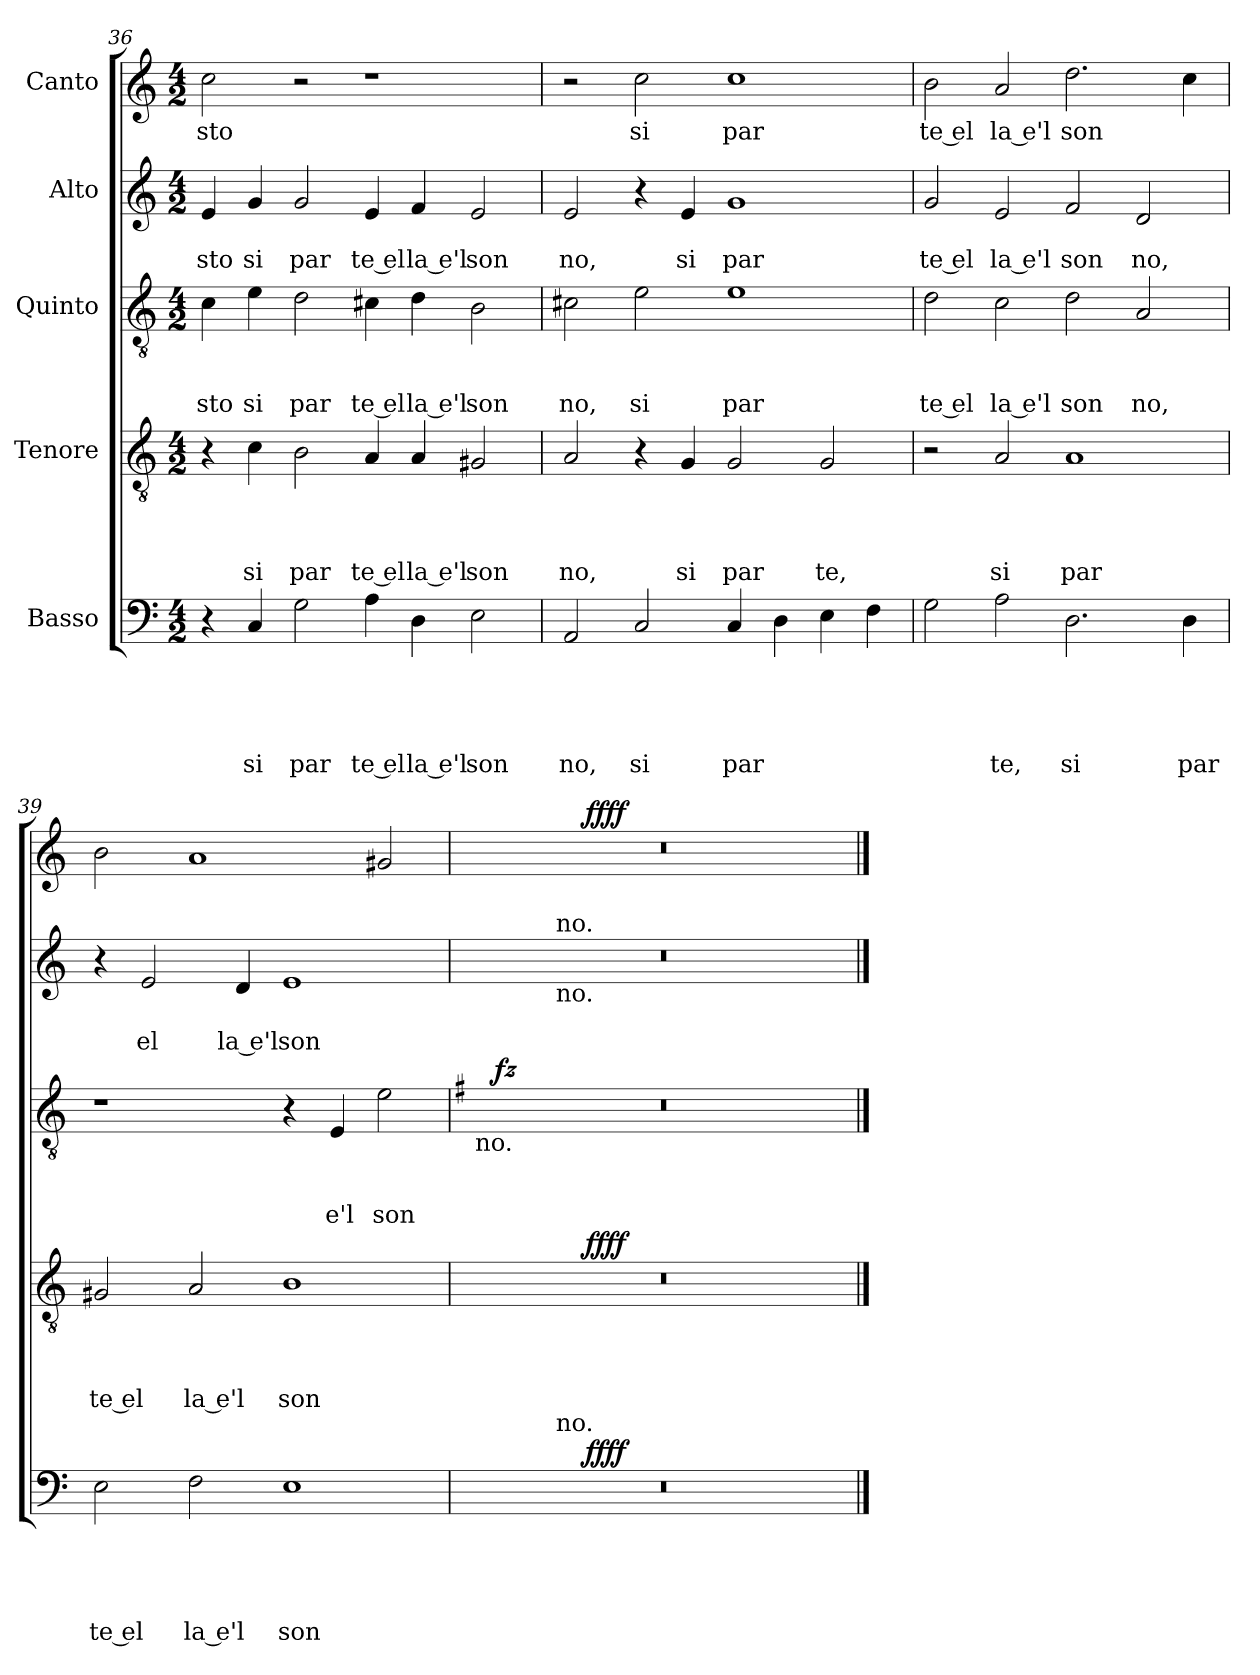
**kern	**text	**text	**text	**text	**text	**dynam	**kern	**text	**text	**text	**text	**dynam	**kern	**text	**text	**text	**dynam	**kern	**text	**text	**kern	**text	**dynam
*part5	*part5	*part5	*part5	*part5	*part5	*part5	*part4	*part4	*part4	*part4	*part4	*part4	*part3	*part3	*part3	*part3	*part3	*part2	*part2	*part2	*part1	*part1	*part1
*staff5	*staff5	*staff5	*staff5	*staff5	*staff5	*staff5	*staff4	*staff4	*staff4	*staff4	*staff4	*staff4	*staff3	*staff3	*staff3	*staff3	*staff3	*staff2	*staff2	*staff2	*staff1	*staff1	*staff1
*I"Basso	*	*	*	*	*	*	*I"Tenore	*	*	*	*	*	*I"Quinto	*	*	*	*	*I"Alto	*	*	*I"Canto	*	*
*clefF4	*	*	*	*	*	*	*clefGv2	*	*	*	*	*	*clefGv2	*	*	*	*	*clefG2	*	*	*clefG2	*	*
*k[]	*	*	*	*	*	*	*k[]	*	*	*	*	*	*k[]	*	*	*	*	*k[]	*	*	*k[]	*	*
*C:	*	*	*	*	*	*	*C:	*	*	*	*	*	*C:	*	*	*	*	*C:	*	*	*C:	*	*
*M4/2	*	*	*	*	*	*	*M4/2	*	*	*	*	*	*M4/2	*	*	*	*	*M4/2	*	*	*M4/2	*	*
=36	=36	=36	=36	=36	=36	=36	=36	=36	=36	=36	=36	=36	=36	=36	=36	=36	=36	=36	=36	=36	=36	=36	=36
!	!	!	!	!	!	!	!	!	!	!	!	!	!	!	!	!LO:LY:b	!	!	!	!LO:LY:b	!	!LO:LY:b	!
4r	.	.	.	.	.	.	4r	.	.	.	.	.	4c\	.	.	sto	.	4e/	.	sto	2cc\	sto	.
!	!	!	!	!	!LO:LY:b	!	!	!	!	!	!LO:LY:b	!	!	!	!	!LO:LY:b	!	!	!	!LO:LY:b	!	!	!
4C/	.	.	.	.	si	.	4c\	.	.	.	si	.	4e\	.	.	si	.	4g/	.	si	.	.	.
!	!	!	!	!	!LO:LY:b	!	!	!	!	!	!LO:LY:b	!	!	!	!	!LO:LY:b	!	!	!	!LO:LY:b	!	!	!
2G\	.	.	.	.	par	.	2B\	.	.	.	par	.	2d\	.	.	par	.	2g/	.	par	2r	.	.
!	!	!	!	!	!LO:LY:b:rj	!	!	!	!	!	!LO:LY:b:rj	!	!	!	!	!LO:LY:b:rj	!	!	!	!LO:LY:b:rj	!	!	!
4A\	.	.	.	.	te el	.	4A/	.	.	.	te el	.	4c#X\	.	.	te el	.	4e/	.	te el	1r	.	.
!	!	!	!	!	!LO:LY:b:rj	!	!	!	!	!	!LO:LY:b:rj	!	!	!	!	!LO:LY:b:rj	!	!	!	!LO:LY:b:rj	!	!	!
4D\	.	.	.	.	la e'l	.	4A/	.	.	.	la e'l	.	4d\	.	.	la e'l	.	4f/	.	la e'l	.	.	.
!	!	!	!	!	!LO:LY:b	!	!	!	!	!	!LO:LY:b	!	!	!	!	!LO:LY:b	!	!	!	!LO:LY:b	!	!	!
2E\	.	.	.	.	son	.	2G#X/	.	.	.	son	.	2B\	.	.	son	.	2e/	.	son	.	.	.
=37	=37	=37	=37	=37	=37	=37	=37	=37	=37	=37	=37	=37	=37	=37	=37	=37	=37	=37	=37	=37	=37	=37	=37
!	!	!	!	!	!LO:LY:b	!	!	!	!	!	!LO:LY:b	!	!	!	!	!LO:LY:b	!	!	!	!LO:LY:b	!	!	!
2AA/	.	.	.	.	no,	.	2A/	.	.	.	no,	.	2c#X\	.	.	no,	.	2e/	.	no,	2r	.	.
!	!	!	!	!	!LO:LY:b	!	!	!	!	!	!	!	!	!	!	!LO:LY:b	!	!	!	!	!	!LO:LY:b	!
2C/	.	.	.	.	si	.	4r	.	.	.	.	.	2e\	.	.	si	.	4r	.	.	2cc\	si	.
!	!	!	!	!	!	!	!	!	!	!	!LO:LY:b	!	!	!	!	!	!	!	!	!LO:LY:b	!	!	!
.	.	.	.	.	.	.	4G/	.	.	.	si	.	.	.	.	.	.	4e/	.	si	.	.	.
!	!	!	!	!	!LO:LY:b	!	!	!	!	!	!LO:LY:b	!	!	!	!	!LO:LY:b	!	!	!	!LO:LY:b	!	!LO:LY:b	!
4C/	.	.	.	.	par	.	2G/	.	.	.	par	.	1e	.	.	par	.	1g	.	par	1cc	par	.
4D\	.	.	.	.	.	.	.	.	.	.	.	.	.	.	.	.	.	.	.	.	.	.	.
!	!	!	!	!	!	!	!	!	!	!	!LO:LY:b	!	!	!	!	!	!	!	!	!	!	!	!
4E\	.	.	.	.	.	.	2G/	.	.	.	te,	.	.	.	.	.	.	.	.	.	.	.	.
4F\	.	.	.	.	.	.	.	.	.	.	.	.	.	.	.	.	.	.	.	.	.	.	.
=38	=38	=38	=38	=38	=38	=38	=38	=38	=38	=38	=38	=38	=38	=38	=38	=38	=38	=38	=38	=38	=38	=38	=38
!	!	!	!	!	!	!	!	!	!	!	!	!	!	!	!	!LO:LY:b:rj	!	!	!	!LO:LY:b:rj	!	!LO:LY:b:rj	!
2G\	.	.	.	.	.	.	2r	.	.	.	.	.	2d\	.	.	te el	.	2g/	.	te el	2b\	te el	.
!	!	!	!	!	!LO:LY:b	!	!	!	!	!	!LO:LY:b	!	!	!	!	!LO:LY:b:rj	!	!	!	!LO:LY:b:rj	!	!LO:LY:b:rj	!
2A\	.	.	.	.	te,	.	2A/	.	.	.	si	.	2c\	.	.	la e'l	.	2e/	.	la e'l	2a/	la e'l	.
!	!	!	!	!	!LO:LY:b	!	!	!	!	!	!LO:LY:b	!	!	!	!	!LO:LY:b	!	!	!	!LO:LY:b	!	!LO:LY:b	!
2.D\	.	.	.	.	si	.	1A	.	.	.	par	.	2d\	.	.	son	.	2f/	.	son	2.dd\	son	.
!	!	!	!	!	!	!	!	!	!	!	!	!	!	!	!	!LO:LY:b	!	!	!	!LO:LY:b	!	!	!
.	.	.	.	.	.	.	.	.	.	.	.	.	2A/	.	.	no,	.	2d/	.	no,	.	.	.
!	!	!	!	!	!LO:LY:b	!	!	!	!	!	!	!	!	!	!	!	!	!	!	!	!	!	!
4D\	.	.	.	.	par	.	.	.	.	.	.	.	.	.	.	.	.	.	.	.	4cc\	.	.
=39	=39	=39	=39	=39	=39	=39	=39	=39	=39	=39	=39	=39	=39	=39	=39	=39	=39	=39	=39	=39	=39	=39	=39
!	!	!	!	!	!LO:LY:b:rj	!	!	!	!	!	!LO:LY:b:rj	!	!	!	!	!	!	!	!	!	!	!	!
2E\	.	.	.	.	te el	.	2G#X/	.	.	.	te el	.	1r	.	.	.	.	4r	.	.	2b\	.	.
!	!	!	!	!	!	!	!	!	!	!	!	!	!	!	!	!	!	!	!	!LO:LY:b	!	!	!
.	.	.	.	.	.	.	.	.	.	.	.	.	.	.	.	.	.	2e/	.	el	.	.	.
!	!	!	!	!	!LO:LY:b:rj	!	!	!	!	!	!LO:LY:b:rj	!	!	!	!	!	!	!	!	!	!	!	!
2F\	.	.	.	.	la e'l	.	2A/	.	.	.	la e'l	.	.	.	.	.	.	.	.	.	1a	.	.
!	!	!	!	!	!	!	!	!	!	!	!	!	!	!	!	!	!	!	!	!LO:LY:b:rj	!	!	!
.	.	.	.	.	.	.	.	.	.	.	.	.	.	.	.	.	.	4d/	.	la e'l	.	.	.
!	!	!	!	!	!LO:LY:b	!	!	!	!	!	!LO:LY:b	!	!	!	!	!	!	!	!	!LO:LY:b	!	!	!
1E	.	.	.	.	son	.	1B	.	.	.	son	.	4r	.	.	.	.	1e	.	son	.	.	.
!	!	!	!	!	!	!	!	!	!	!	!	!	!	!	!	!LO:LY:b	!	!	!	!	!	!	!
.	.	.	.	.	.	.	.	.	.	.	.	.	4E/	.	.	e'l	.	.	.	.	.	.	.
!	!	!	!	!	!	!	!	!	!	!	!	!	!	!	!	!LO:LY:b	!	!	!	!	!	!	!
.	.	.	.	.	.	.	.	.	.	.	.	.	2e\	.	.	son	.	.	.	.	2g#/	.	.
=40	=40	=40	=40	=40	=40	=40	=40	=40	=40	=40	=40	=40	=40	=40	=40	=40	=40	=40	=40	=40	=40	=40	=40
*	*	*	*	*	*	*	*	*	*	*	*	*	*k[f#]	*	*	*	*	*	*	*	*	*	*
*	*	*	*	*	*	*	*	*	*	*	*	*	*G:	*	*	*	*	*	*	*	*	*	*
*^	*	*	*	*	*	*	*^	*	*	*	*	*	*^	*	*	*	*	*	*	*	*^	*	*
!	!	!	!	!	!	!	!	!	!	!	!	!	!	!	!LO:TX:b:t=no.	!	!	!	!	!	!	!	!	!	!	!	!
*	*^	*	*	*	*	*	*	*	*	*	*	*	*	*	*	*	*	*	*	*	*^	*	*	*	*	*	*
0r	4..ryy	4ryy	.	.	.	.	.	.	0r	4..ryy	.	.	.	.	.	0r	16ryy	.	.	.	.	0r	4ryy	.	.	0r	4..ryy	.	.
!	!	!	!	!	!	!	!	!	!	!	!	!	!	!	!	!	!	!	!	!	!LO:DY:a	!	!	!	!	!	!	!	!
.	.	.	.	.	.	.	.	.	.	.	.	.	.	.	.	.	1ryy	.	.	.	fz	.	.	.	.	.	.	.	.
.	.	16ryy	.	.	.	.	.	.	.	.	.	.	.	.	.	.	.	.	.	.	.	.	16ryy	.	.	.	.	.	.
!	!	!	!	!	!	!	!	!	!	!	!	!	!	!	!	!	!	!	!	!	!	!	!LO:TX:b:t=no.	!	!	!	!	!	!
!	!	!	!	!	!	!	!	!	!	!	!	!	!	!	!	!	!	!	!	!	!	!	!LO:TX:a:t=no.	!	!	!	!	!	!
!	!	!LO:TX:a:t=no.	!	!	!	!	!	!	!	!	!	!	!	!	!	!	!	!	!	!	!	!	!	!	!	!	!	!	!
.	.	1ryy	.	.	.	.	.	.	.	.	.	.	.	.	.	.	.	.	.	.	.	.	1ryy	.	.	.	.	.	.
!	!	!	!	!	!	!	!	!LO:DY:b	!	!	!	!	!	!	!LO:DY:b	!	!	!	!	!	!	!	!	!	!	!	!	!	!LO:DY:b
.	1ryy	.	.	.	.	.	.	ffff	.	1ryy	.	.	.	.	ffff	.	.	.	.	.	.	.	.	.	.	.	1ryy	.	ffff
.	.	.	.	.	.	.	.	.	.	.	.	.	.	.	.	.	2...ryy	.	.	.	.	.	.	.	.	.	.	.	.
.	.	2ryy	.	.	.	.	.	.	.	.	.	.	.	.	.	.	.	.	.	.	.	.	2ryy	.	.	.	.	.	.
.	2ryy	.	.	.	.	.	.	.	.	2ryy	.	.	.	.	.	.	.	.	.	.	.	.	.	.	.	.	2ryy	.	.
.	.	8.ryy	.	.	.	.	.	.	.	.	.	.	.	.	.	.	.	.	.	.	.	.	8.ryy	.	.	.	.	.	.
.	16ryy	.	.	.	.	.	.	.	.	16ryy	.	.	.	.	.	.	.	.	.	.	.	.	.	.	.	.	16ryy	.	.
*v	*v	*v	*	*	*	*	*	*	*	*	*	*	*	*	*	*v	*v	*	*	*	*	*v	*v	*	*	*v	*v	*	*
*	*	*	*	*	*	*	*v	*v	*	*	*	*	*	*	*	*	*	*	*	*	*	*	*	*
==	==	==	==	==	==	==	==	==	==	==	==	==	==	==	==	==	==	==	==	==	==	==	==
*-	*-	*-	*-	*-	*-	*-	*-	*-	*-	*-	*-	*-	*-	*-	*-	*-	*-	*-	*-	*-	*-	*-	*-
